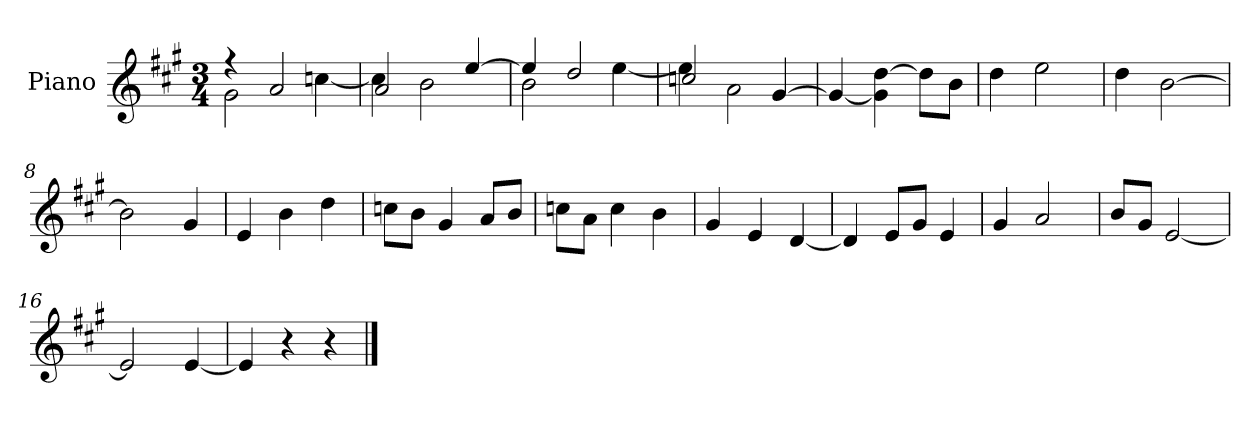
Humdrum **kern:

**kern
*part1
*staff1
*I"Piano
*I'P-no
*clefG2
*k[f#c#g#]
*M3/4
*MM180
=1
*^
4r	2g#\
2a/	.
.	[4ccn\
=2	=2
2a/	4cc\]
.	2b\
[4ee/	.
=3	=3
4ee/]	2b\
2dd/	.
.	[4ee\
=4	=4
2ccn/	4ee\]
.	2a\
[4g#/	.
*v	*v
=5
4g#/_
4g#\] [4dd\
8dd\L]
8b\J
=6
4dd\
2ee\
=7
4dd\
[2b\
=8
2b\]
4g#/
=9
4e/
4b\
4dd\
!!LO:LB:g=z
=10
8ccn\L
8b\J
4g#/
8a/L
8b/J
=11
8ccn\L
8a\J
4cc\
4b\
=12
4g#/
4e/
[4d/
=13
4d/]
8e/L
8g#/J
4e/
=14
4g#/
2a/
=15
8b/L
8g#/J
[2e/
=16
2e/]
[4e/
=17
4e/]
4r
4r
==
*-
